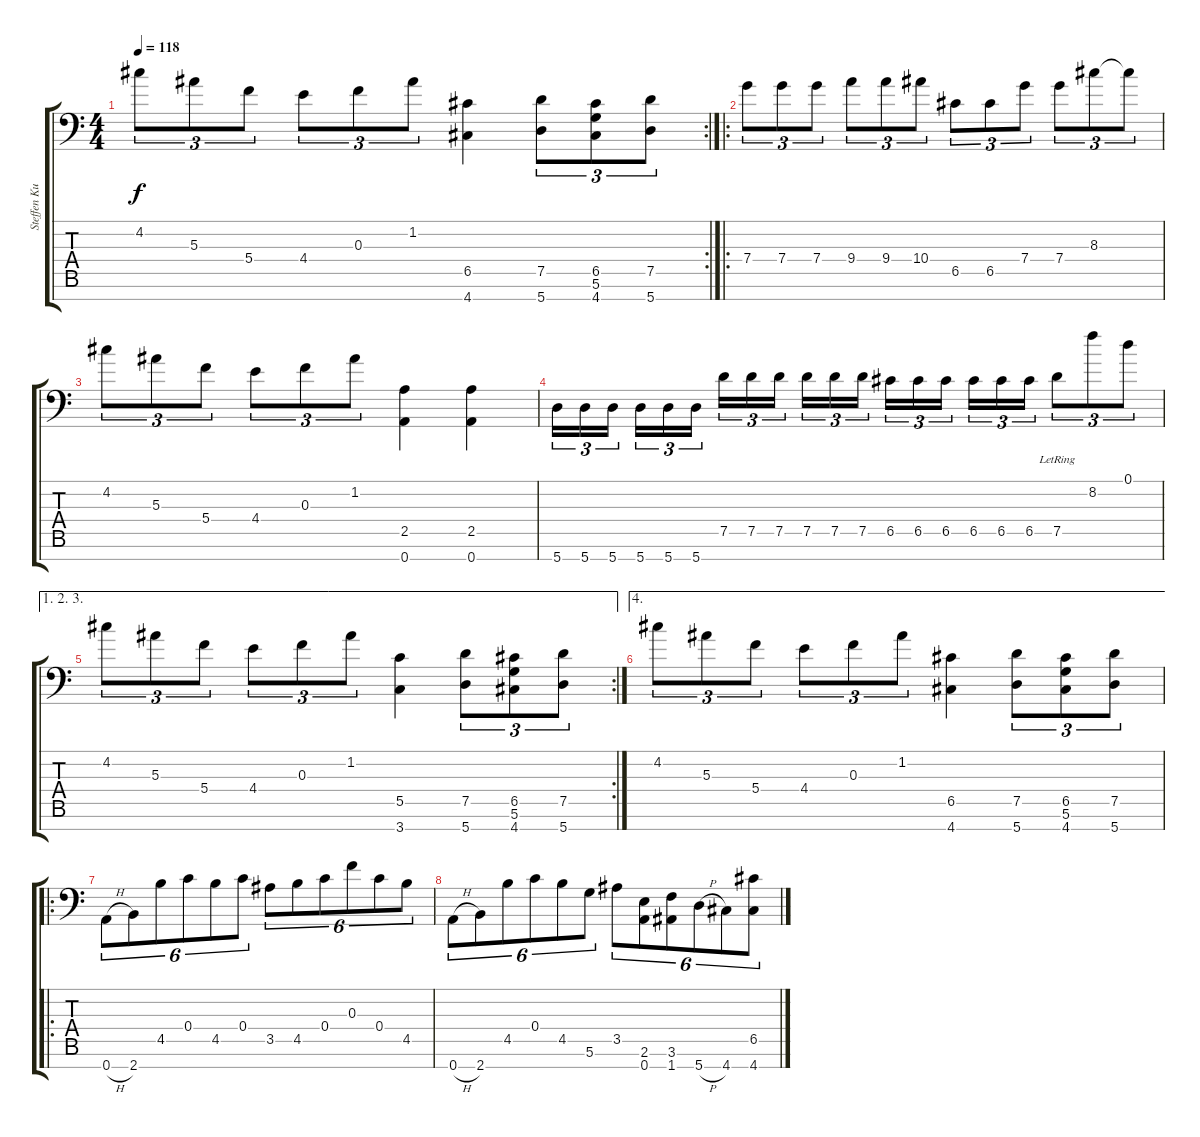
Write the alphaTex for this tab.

\track ("Steffen Kummerer" "Steffen Ku") {instrument distortionguitar}
\staff {score tabs}
\tuning (D4 A3 F3 C3 G2 D2 A1) {hide}
\rc 2
\ts (4 4)
\tempo 118
\clef f4
\ks c
4.2.8{tu (3 2) dy f} 5.3.8{tu (3 2)} 5.4.8{tu (3 2)} 4.4.8{tu (3 2)} 0.3.8{tu (3 2)} 1.2.8{tu (3 2)} (6.5 4.7).4 (7.5 5.7).8{tu (3 2)} (6.5 5.6 4.7).8{tu (3 2)} (7.5 5.7).8{tu (3 2)} |
\ro
7.4.8{tu (3 2)} 7.4.8{tu (3 2)} 7.4.8{tu (3 2)} 9.4.8{tu (3 2)} 9.4.8{tu (3 2)} 10.4.8{tu (3 2)} 6.5.8{tu (3 2)} 6.5.8{tu (3 2)} 7.4.8{tu (3 2)} 7.4.8{tu (3 2)} 8.3.8{tu (3 2)} 8.3{t}.8{tu (3 2)} |
4.2.8{tu (3 2)} 5.3.8{tu (3 2)} 5.4.8{tu (3 2)} 4.4.8{tu (3 2)} 0.3.8{tu (3 2)} 1.2.8{tu (3 2)} (2.5 0.7).4 (2.5 0.7).4 |
5.7.16{tu (3 2)} 5.7.16{tu (3 2)} 5.7.16{tu (3 2) beam splitsecondary} 5.7.16{tu (3 2)} 5.7.16{tu (3 2)} 5.7.16{tu (3 2)} 7.5.16{tu (3 2)} 7.5.16{tu (3 2)} 7.5.16{tu (3 2) beam splitsecondary} 7.5.16{tu (3 2)} 7.5.16{tu (3 2)} 7.5.16{tu (3 2)} 6.5.16{tu (3 2)} 6.5.16{tu (3 2)} 6.5.16{tu (3 2) beam splitsecondary} 6.5.16{tu (3 2)} 6.5.16{tu (3 2)} 6.5.16{tu (3 2)} 7.5{lr}.8{tu (3 2)} 8.2.8{tu (3 2)} 0.1.8{tu (3 2)} |
\ae (1 2 3)
\rc 2
4.2.8{tu (3 2)} 5.3.8{tu (3 2)} 5.4.8{tu (3 2)} 4.4.8{tu (3 2)} 0.3.8{tu (3 2)} 1.2.8{tu (3 2)} (5.5 3.7).4 (7.5 5.7).8{tu (3 2)} (6.5 5.6 4.7).8{tu (3 2)} (7.5 5.7).8{tu (3 2)} |
\ae 4
4.2.8{tu (3 2)} 5.3.8{tu (3 2)} 5.4.8{tu (3 2)} 4.4.8{tu (3 2)} 0.3.8{tu (3 2)} 1.2.8{tu (3 2)} (6.5 4.7).4 (7.5 5.7).8{tu (3 2)} (6.5 5.6 4.7).8{tu (3 2)} (7.5 5.7).8{tu (3 2)} |
\ro
0.7{h}.8{tu (6 4)} 2.7.8{tu (6 4)} 4.5.8{tu (6 4)} 0.4.8{tu (6 4)} 4.5.8{tu (6 4)} 0.4.8{tu (6 4)} 3.5.8{tu (6 4)} 4.5.8{tu (6 4)} 0.4.8{tu (6 4)} 0.3.8{tu (6 4)} 0.4.8{tu (6 4)} 4.5.8{tu (6 4)} |
0.7{h}.8{tu (6 4)} 2.7.8{tu (6 4)} 4.5.8{tu (6 4)} 0.4.8{tu (6 4)} 4.5.8{tu (6 4)} 5.6.8{tu (6 4)} 3.5.8{tu (6 4)} (2.6 0.7).8{tu (6 4)} (3.6 1.7).8{tu (6 4)} 5.7{h}.8{tu (6 4)} 4.7.8{tu (6 4)} (6.5 4.7).8{tu (6 4)}
